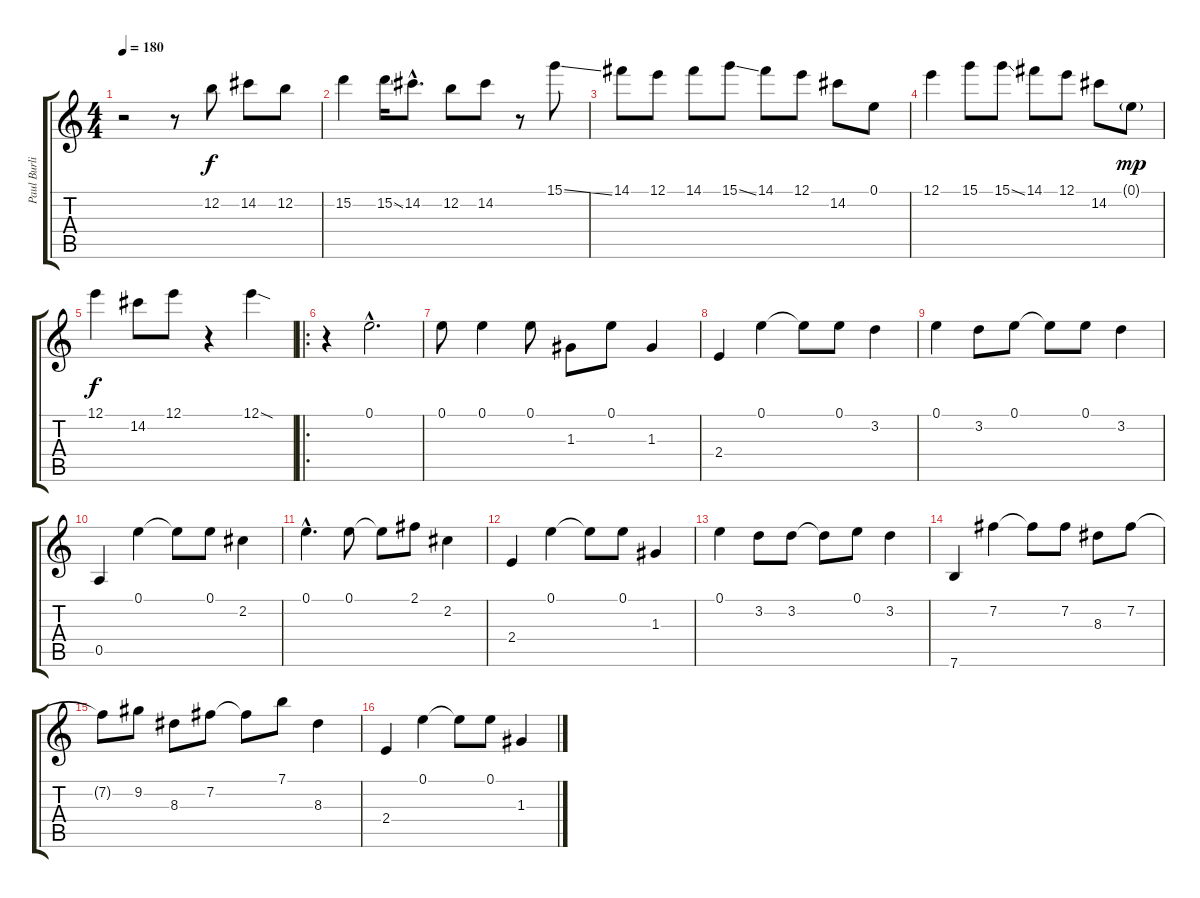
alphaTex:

\track ("Paul Burlison" "Paul Burli") {instrument electricguitarclean}
\staff {score tabs}
\tuning (E4 B3 G3 D3 A2 E2) {hide}
\ts (4 4)
\tempo 180
\clef g2
\ks c
r.2{dy f instrument electricguitarclean} r.8 12.2.8 14.2.8 12.2.8 |
15.2.4 15.2{ss}.16 14.2{hac}.8{d} 12.2.8 14.2.8 r.8 15.1{ss}.8 |
14.1.8 12.1.8 14.1.8 15.1{ss}.8 14.1.8 12.1.8 14.2.8 0.1.8 |
12.1.4 15.1.8 15.1{ss}.8 14.1.8 12.1.8 14.2.8 0.1{g}.8{dy mp} |
12.1.4{dy f} 14.2.8 12.1.8 r.4 12.1{sod}.4 |
\ro
r.4 0.1{hac}.2{d} |
0.1.8 0.1.4 0.1.8 1.3.8 0.1.8 1.3.4 |
2.4.4 0.1.4 0.1{t}.8 0.1.8 3.2.4 |
0.1.4 3.2.8 0.1.8 0.1{t}.8 0.1.8 3.2.4 |
0.5.4 0.1.4 0.1{t}.8 0.1.8 2.2.4 |
0.1{hac}.4{d} 0.1.8 0.1{t}.8 2.1.8 2.2.4 |
2.4.4 0.1.4 0.1{t}.8 0.1.8 1.3.4 |
0.1.4 3.2.8 3.2.8 3.2{t}.8 0.1.8 3.2.4 |
7.6.4 7.2.4 7.2{t}.8 7.2.8 8.3.8 7.2.8 |
7.2{t}.8 9.2.8 8.3.8 7.2.8 7.2{t}.8 7.1.8 8.3.4 |
2.4.4 0.1.4 0.1{t}.8 0.1.8 1.3.4
